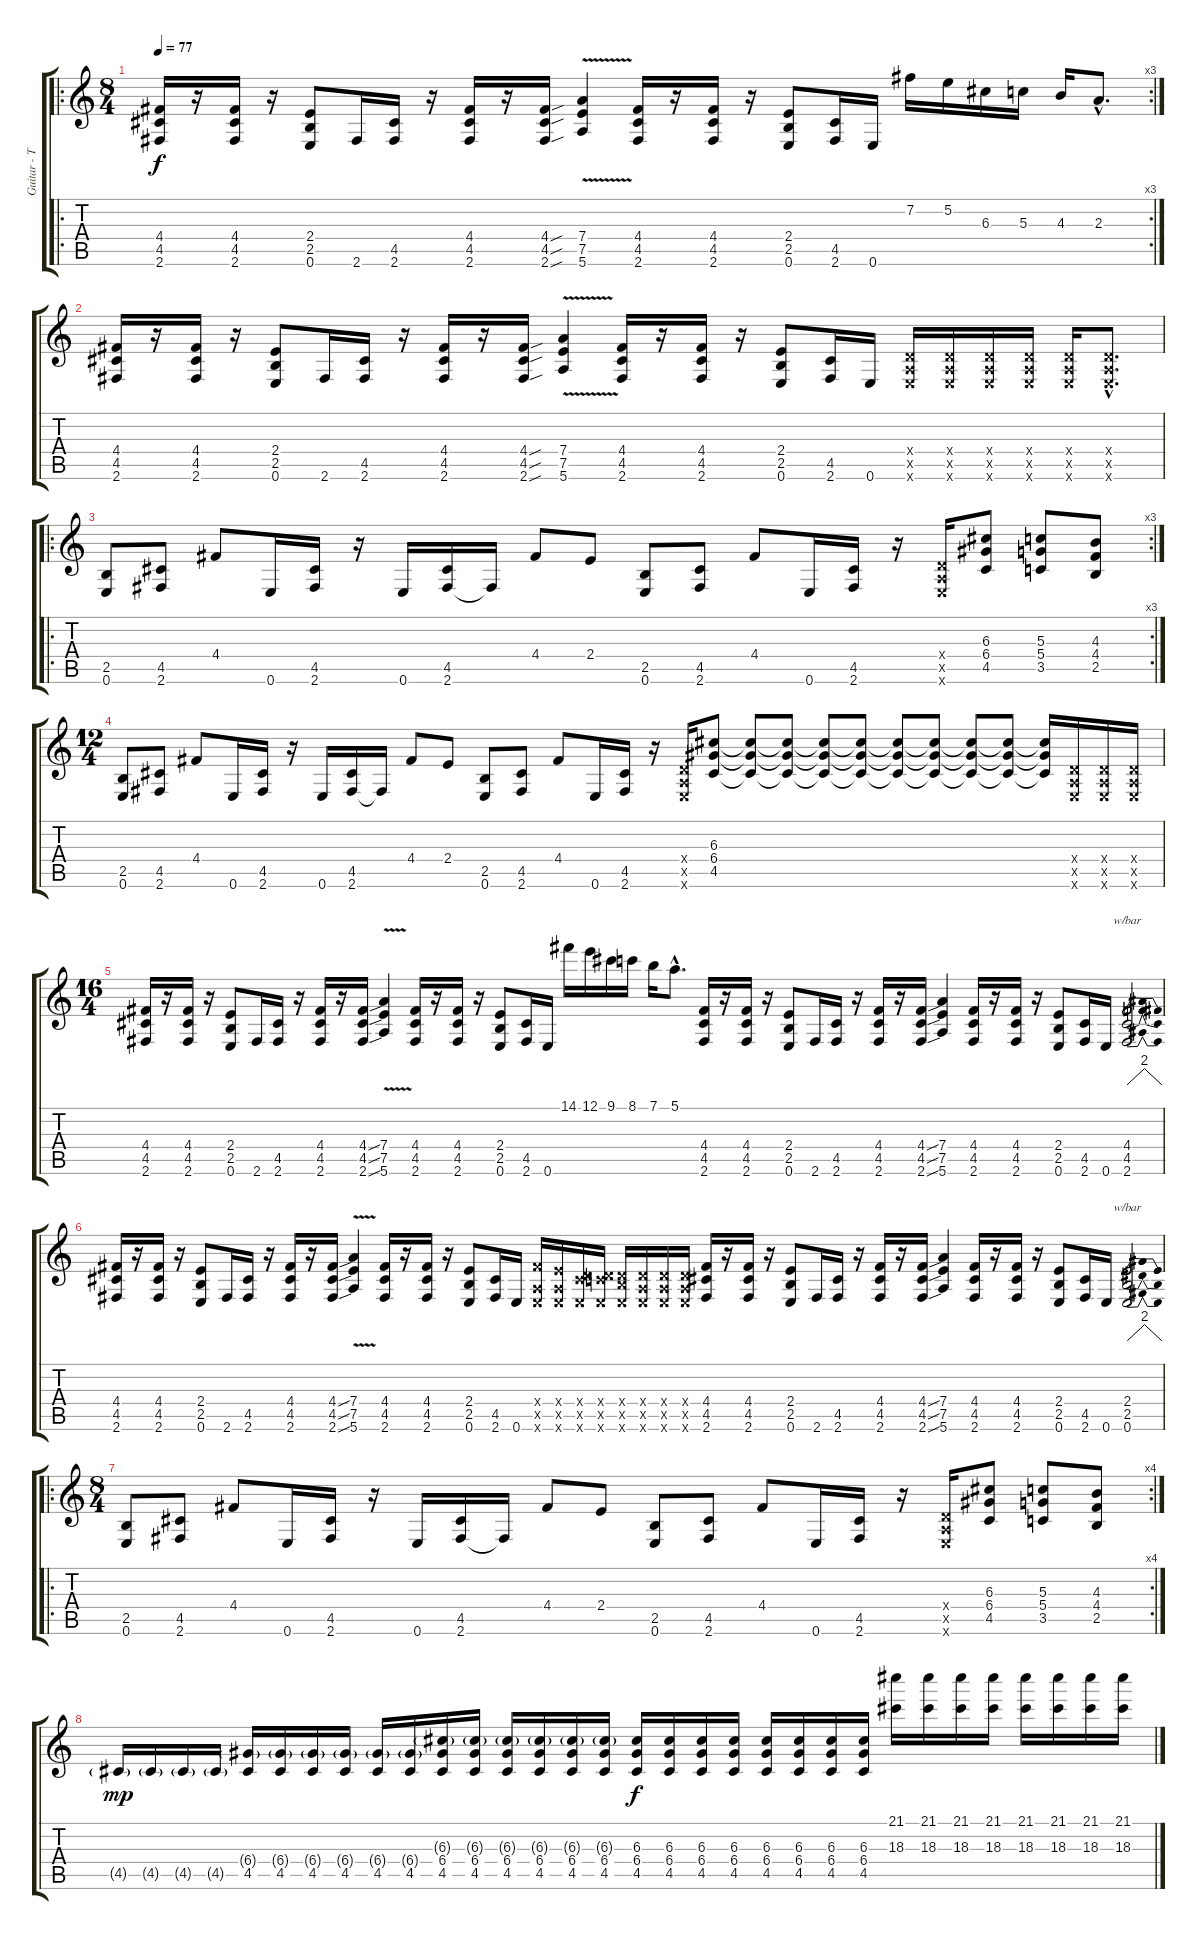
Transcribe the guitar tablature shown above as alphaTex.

\track ("Guitar - Tom Morello" "Guitar - T") {instrument distortionguitar}
\staff {score tabs}
\tuning (E4 B3 G3 D3 A2 E2) {hide}
\ro
\rc 3
\ts (8 4)
\tempo 77
\clef g2
\ks c
(4.4 4.5 2.6).16{dy f} r.16 (4.4 4.5 2.6).16 r.16 (2.4 2.5 0.6).8 2.6.16 (4.5 2.6).16 r.16 (4.4 4.5 2.6).16 r.16 (4.4{sou} 4.5{sou} 2.6{sou}).16 (7.4{v} 7.5{v} 5.6{v}).4 (4.4 4.5 2.6).16 r.16 (4.4 4.5 2.6).16 r.16 (2.4 2.5 0.6).8 (4.5 2.6).16 0.6.16 7.2.16 5.2.16 6.3.16 5.3.16 4.3.16 2.3{hac}.8{d} |
(4.4 4.5 2.6).16 r.16 (4.4 4.5 2.6).16 r.16 (2.4 2.5 0.6).8 2.6.16 (4.5 2.6).16 r.16 (4.4 4.5 2.6).16 r.16 (4.4{sou} 4.5{sou} 2.6{sou}).16 (7.4{v} 7.5{v} 5.6{v}).4 (4.4 4.5 2.6).16 r.16 (4.4 4.5 2.6).16 r.16 (2.4 2.5 0.6).8 (4.5 2.6).16 0.6.16 (0.4{x} 0.5{x} 0.6{x}).16 (0.4{x} 0.5{x} 0.6{x}).16 (0.4{x} 0.5{x} 0.6{x}).16 (0.4{x} 0.5{x} 0.6{x}).16 (0.4{x} 0.5{x} 0.6{x}).16 (0.4{hac x} 0.5{hac x} 0.6{hac x}).8{d} |
\ro
\rc 3
(2.5 0.6).8 (4.5 2.6).8 4.4.8 0.6.16 (4.5 2.6).16 r.16 0.6.16 (4.5 2.6).16 2.6{t}.16 4.4.8 2.4.8 (2.5 0.6).8 (4.5 2.6).8 4.4.8 0.6.16 (4.5 2.6).16 r.16 (0.4{x} 0.5{x} 0.6{x}).16 (6.3 6.4 4.5).8 (5.3 5.4 3.5).8 (4.3 4.4 2.5).8 |
\ts (12 4)
(2.5 0.6).8 (4.5 2.6).8 4.4.8 0.6.16 (4.5 2.6).16 r.16 0.6.16 (4.5 2.6).16 2.6{t}.16 4.4.8 2.4.8 (2.5 0.6).8 (4.5 2.6).8 4.4.8 0.6.16 (4.5 2.6).16 r.16 (0.4{x} 0.5{x} 0.6{x}).16 (6.3 6.4 4.5).8 (6.3{t} 6.4{t} 4.5{t}).8 (6.3{t} 6.4{t} 4.5{t}).8 (6.3{t} 6.4{t} 4.5{t}).8 (6.3{t} 6.4{t} 4.5{t}).8 (6.3{t} 6.4{t} 4.5{t}).8 (6.3{t} 6.4{t} 4.5{t}).8 (6.3{t} 6.4{t} 4.5{t}).8 (6.3{t} 6.4{t} 4.5{t}).8 (6.3{t} 6.4{t} 4.5{t}).16 (0.4{x} 0.5{x} 0.6{x}).16 (0.4{x} 0.5{x} 0.6{x}).16 (0.4{x} 0.5{x} 0.6{x}).16 |
\ts (16 4)
(4.4 4.5 2.6).16 r.16 (4.4 4.5 2.6).16 r.16 (2.4 2.5 0.6).8 2.6.16 (4.5 2.6).16 r.16 (4.4 4.5 2.6).16 r.16 (4.4{sou} 4.5{sou} 2.6{sou}).16 (7.4{v} 7.5{v} 5.6{v}).4 (4.4 4.5 2.6).16 r.16 (4.4 4.5 2.6).16 r.16 (2.4 2.5 0.6).8 (4.5 2.6).16 0.6.16 14.1.16 12.1.16 9.1.16 8.1.16 7.1.16 5.1{hac}.8{d} (4.4 4.5 2.6).16 r.16 (4.4 4.5 2.6).16 r.16 (2.4 2.5 0.6).8 2.6.16 (4.5 2.6).16 r.16 (4.4 4.5 2.6).16 r.16 (4.4{sou} 4.5{sou} 2.6{sou}).16 (7.4 7.5 5.6).4 (4.4 4.5 2.6).16 r.16 (4.4 4.5 2.6).16 r.16 (2.4 2.5 0.6).8 (4.5 2.6).16 0.6.16 (4.4 4.5 2.6).2{tbe (dip default 0 0 30 8 60 0)} |
(4.4 4.5 2.6).16 r.16 (4.4 4.5 2.6).16 r.16 (2.4 2.5 0.6).8 2.6.16 (4.5 2.6).16 r.16 (4.4 4.5 2.6).16 r.16 (4.4{sou} 4.5{sou} 2.6{sou}).16 (7.4{v} 7.5{v} 5.6{v}).4 (4.4 4.5 2.6).16 r.16 (4.4 4.5 2.6).16 r.16 (2.4 2.5 0.6).8 (4.5 2.6).16 0.6.16 (4.4{x} 0.5{x} 0.6{x}).16 (2.4{x} 0.5{x} 0.6{x}).16 (0.4{x} 4.5{x} 0.6{x}).16 (0.4{x} 3.5{x} 0.6{x}).16 (0.4{x} 2.5{x} 0.6{x}).16 (0.4{x} 0.5{x} 0.6{x}).16 (0.4{x} 0.5{x} 0.6{x}).16 (0.4{x} 0.5{x} 0.6{x}).16 (4.4 4.5 2.6).16 r.16 (4.4 4.5 2.6).16 r.16 (2.4 2.5 0.6).8 2.6.16 (4.5 2.6).16 r.16 (4.4 4.5 2.6).16 r.16 (4.4{sou} 4.5{sou} 2.6{sou}).16 (7.4 7.5 5.6).4 (4.4 4.5 2.6).16 r.16 (4.4 4.5 2.6).16 r.16 (2.4 2.5 0.6).8 (4.5 2.6).16 0.6.16 (2.4 2.5 0.6).2{tbe (dip default 0 0 30 8 60 0)} |
\ro
\rc 4
\ts (8 4)
(2.5 0.6).8 (4.5 2.6).8 4.4.8 0.6.16 (4.5 2.6).16 r.16 0.6.16 (4.5 2.6).16 2.6{t}.16 4.4.8 2.4.8 (2.5 0.6).8 (4.5 2.6).8 4.4.8 0.6.16 (4.5 2.6).16 r.16 (0.4{x} 0.5{x} 0.6{x}).16 (6.3 6.4 4.5).8 (5.3 5.4 3.5).8 (4.3 4.4 2.5).8 |
4.5{g}.16{dy mp} 4.5{g}.16 4.5{g}.16 4.5{g}.16 (6.4{g} 4.5).16 (6.4{g} 4.5).16 (6.4{g} 4.5).16 (6.4{g} 4.5).16 (6.4{g} 4.5).16 (6.4{g} 4.5).16 (6.3{g} 6.4 4.5).16 (6.3{g} 6.4 4.5).16 (6.3{g} 6.4 4.5).16 (6.3{g} 6.4 4.5).16 (6.3{g} 6.4 4.5).16 (6.3{g} 6.4 4.5).16 (6.3 6.4 4.5).16{dy f} (6.3 6.4 4.5).16 (6.3 6.4 4.5).16 (6.3 6.4 4.5).16 (6.3 6.4 4.5).16 (6.3 6.4 4.5).16 (6.3 6.4 4.5).16 (6.3 6.4 4.5).16 (21.1 18.3).16 (21.1 18.3).16 (21.1 18.3).16 (21.1 18.3).16 (21.1 18.3).16 (21.1 18.3).16 (21.1 18.3).16 (21.1 18.3).16
